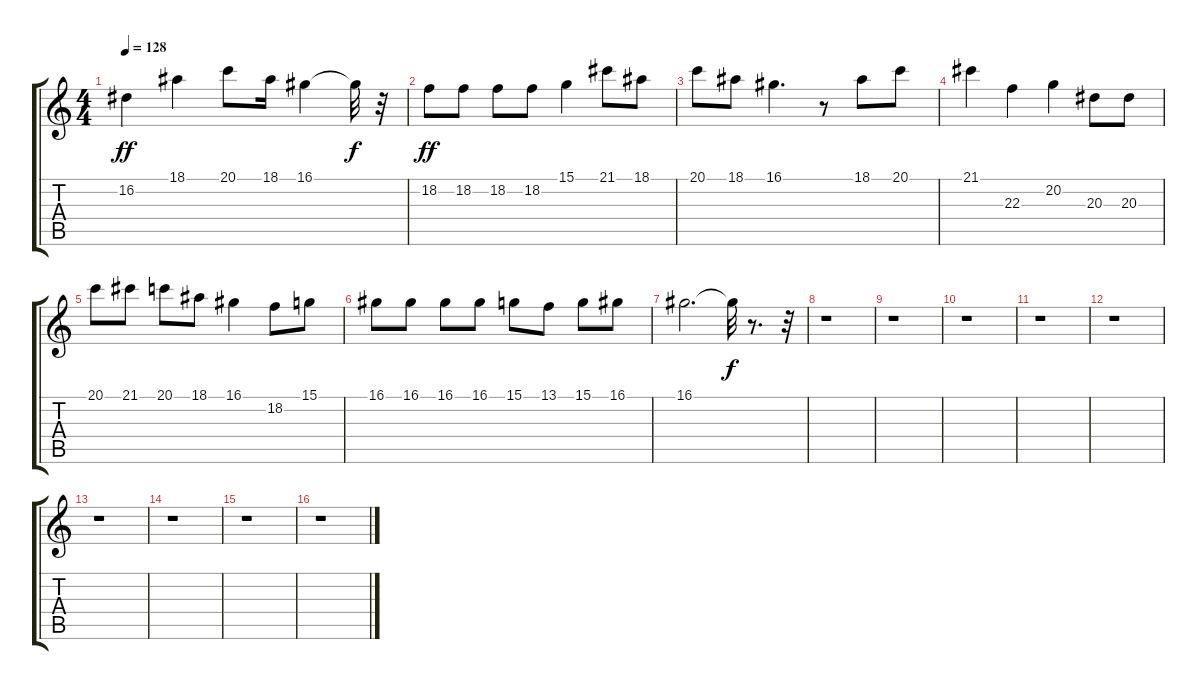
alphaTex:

\track "" {instrument flute}
\staff {score tabs}
\tuning (E4 B3 G3 D3 A2 E2) {hide}
\ts (4 4)
\tempo 128
\clef g2
\ks c
16.2.4{txt "" dy ff} 18.1.4{txt ""} 20.1.8{txt ""} 18.1.16 16.1.4 16.1{t}.32{dy f} r.32 |
18.2.8{txt "" dy ff} 18.2.8{txt ""} 18.2.8{txt ""} 18.2.8{txt ""} 15.1.4{txt ""} 21.1.8{txt ""} 18.1.8 |
20.1.8{txt ""} 18.1.8 16.1.4{d} r.8 18.1.8{txt ""} 20.1.8{txt ""} |
21.1.4{txt ""} 22.3.4{txt ""} 20.2.4{txt ""} 20.3.8{txt ""} 20.3.8{txt ""} |
20.1.8{txt ""} 21.1.8{txt ""} 20.1.8{txt ""} 18.1.8{txt ""} 16.1.4{txt ""} 18.2.8{txt ""} 15.1.8{txt ""} |
16.1.8{txt ""} 16.1.8{txt ""} 16.1.8{txt ""} 16.1.8{txt ""} 15.1.8{txt ""} 13.1.8{txt ""} 15.1.8{txt ""} 16.1.8{txt ""} |
16.1.2{d} 16.1{t}.32{dy f} r.8{d} r.32 |
r.1 |
r.1 |
r.1 |
r.1 |
r.1 |
r.1 |
r.1 |
r.1 |
r.1
